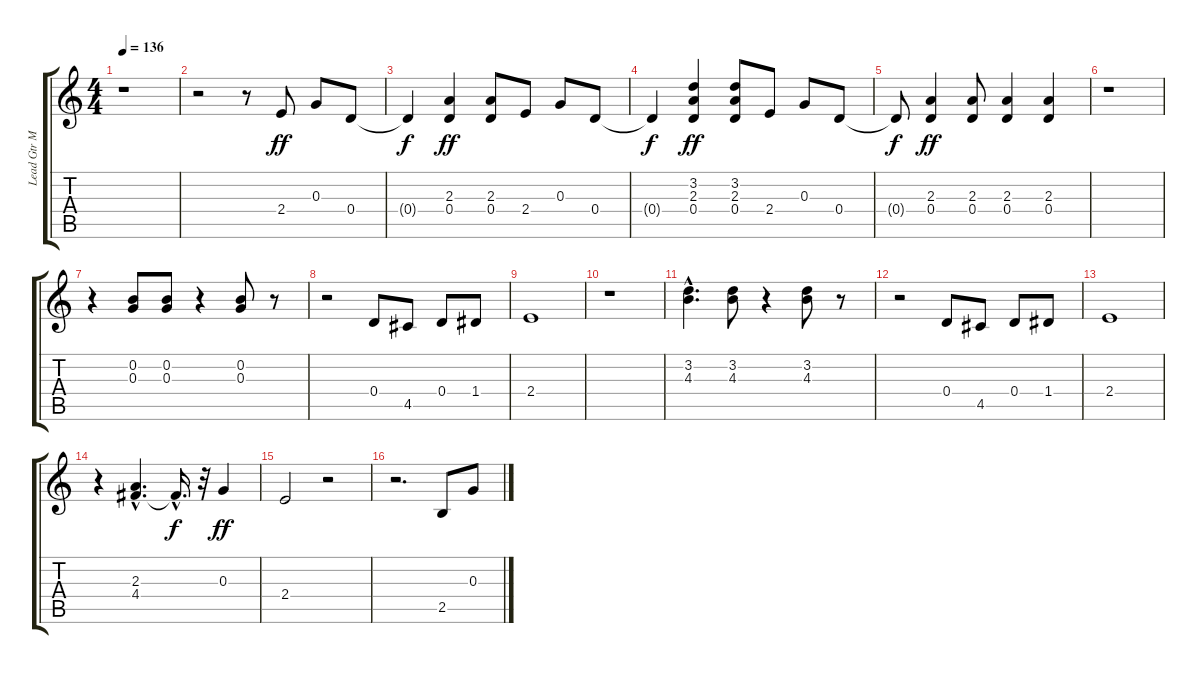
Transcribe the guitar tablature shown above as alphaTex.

\track ("Lead Gtr Muted" "Lead Gtr M") {instrument electricguitarmuted}
\staff {score tabs}
\tuning (E4 B3 G3 D3 A2 E2) {hide}
\ts (4 4)
\tempo 136
\clef g2
\ks c
r.1{dy ff instrument electricguitarmuted} |
r.2 r.8 2.4.8 0.3.8 0.4.8 |
0.4{t}.4{dy f} (2.3 0.4).4{dy ff} (2.3 0.4).8 2.4.8 0.3.8 0.4.8 |
0.4{t}.4{dy f} (3.2 2.3 0.4).4{dy ff} (3.2 2.3 0.4).8 2.4.8 0.3.8 0.4.8 |
0.4{t}.8{dy f} (2.3 0.4).4{dy ff} (2.3 0.4).8 (2.3 0.4).4 (2.3 0.4).4 |
r.1 |
r.4 (0.2 0.3).8 (0.2 0.3).8 r.4 (0.2 0.3).8 r.8 |
r.2 0.4.8 4.5.8 0.4.8 1.4.8 |
2.4.1 |
r.1 |
(3.2{hac} 4.3{hac}).4{d} (3.2 4.3).8 r.4 (3.2 4.3).8 r.8 |
r.2 0.4.8 4.5.8 0.4.8 1.4.8 |
2.4.1 |
r.4 (2.3 4.4{hac}).4{d} 4.4{hac t}.16{d dy f} r.32 0.3.4{dy ff} |
2.4.2 r.2 |
r.2{d} 2.5.8 0.3.8
